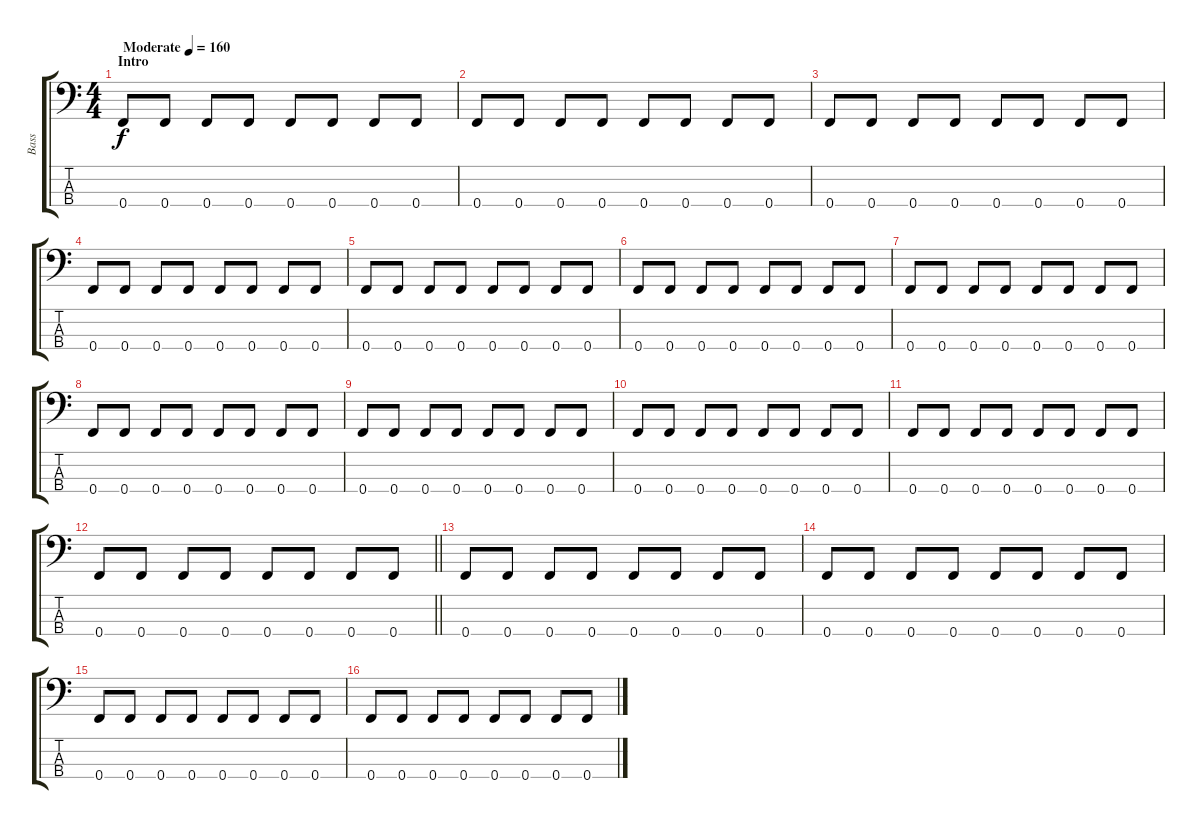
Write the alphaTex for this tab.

\track ("Bass" "Bass") {instrument electricbasspick}
\staff {score tabs}
\tuning (Ab2 Eb2 Bb1 F1) {hide}
\ts (4 4)
\section ("" "Intro")
\tempo (160 "Moderate")
\clef f4
\ks c
0.4.8{dy f volume 5 instrument electricbasspick} 0.4.8 0.4.8 0.4.8 0.4.8 0.4.8 0.4.8 0.4.8 |
0.4.8 0.4.8 0.4.8 0.4.8 0.4.8 0.4.8 0.4.8 0.4.8 |
0.4.8 0.4.8 0.4.8 0.4.8 0.4.8 0.4.8 0.4.8 0.4.8 |
0.4.8 0.4.8 0.4.8 0.4.8 0.4.8 0.4.8 0.4.8 0.4.8 |
0.4.8 0.4.8 0.4.8 0.4.8 0.4.8 0.4.8 0.4.8 0.4.8 |
0.4.8 0.4.8 0.4.8 0.4.8 0.4.8 0.4.8 0.4.8 0.4.8 |
0.4.8{volume 11} 0.4.8 0.4.8 0.4.8 0.4.8 0.4.8 0.4.8 0.4.8 |
0.4.8 0.4.8 0.4.8 0.4.8 0.4.8 0.4.8 0.4.8 0.4.8 |
0.4.8 0.4.8 0.4.8 0.4.8 0.4.8 0.4.8 0.4.8 0.4.8 |
0.4.8 0.4.8 0.4.8 0.4.8 0.4.8 0.4.8 0.4.8 0.4.8 |
0.4.8 0.4.8 0.4.8 0.4.8 0.4.8 0.4.8 0.4.8 0.4.8 |
\barLineRight lightlight
0.4.8 0.4.8 0.4.8 0.4.8 0.4.8 0.4.8 0.4.8 0.4.8 |
0.4.8 0.4.8 0.4.8 0.4.8 0.4.8 0.4.8 0.4.8 0.4.8 |
0.4.8 0.4.8 0.4.8 0.4.8 0.4.8 0.4.8 0.4.8 0.4.8 |
0.4.8 0.4.8 0.4.8 0.4.8 0.4.8 0.4.8 0.4.8 0.4.8 |
0.4.8 0.4.8 0.4.8 0.4.8 0.4.8 0.4.8 0.4.8 0.4.8
